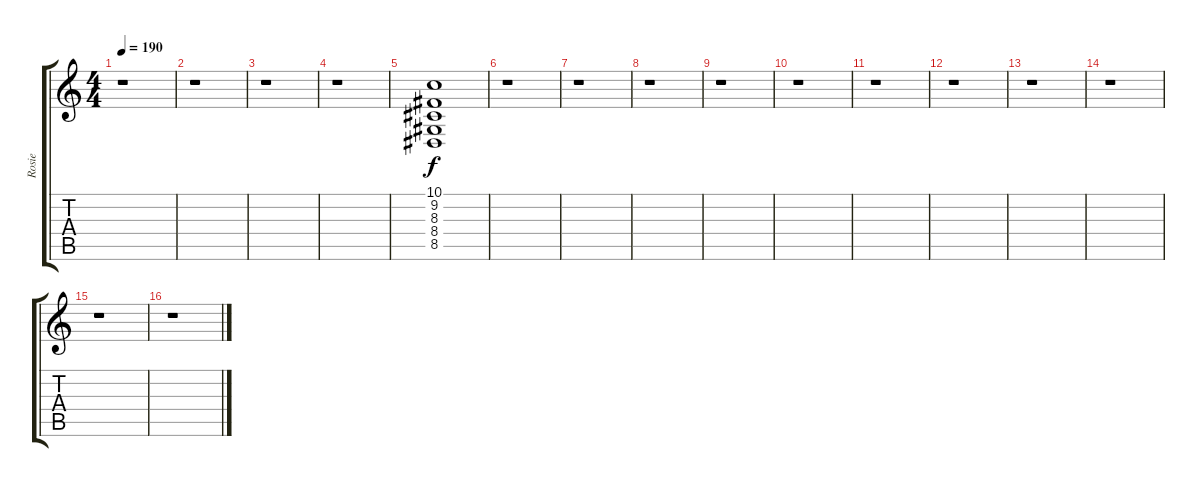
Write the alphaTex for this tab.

\track ("Rosie" "Rosie") {instrument stringensemble1}
\staff {score tabs}
\tuning (D4 A3 F3 C3 G2 D2) {hide}
\ts (4 4)
\tempo 190
\clef g2
\ks c
r.1{dy f} |
r.1 |
r.1 |
r.1 |
(10.1 9.2 8.3 8.4 8.5).1{volume 16 instrument gunshot} |
r.1 |
r.1 |
r.1 |
r.1 |
r.1 |
r.1 |
r.1 |
r.1 |
r.1 |
r.1 |
r.1
